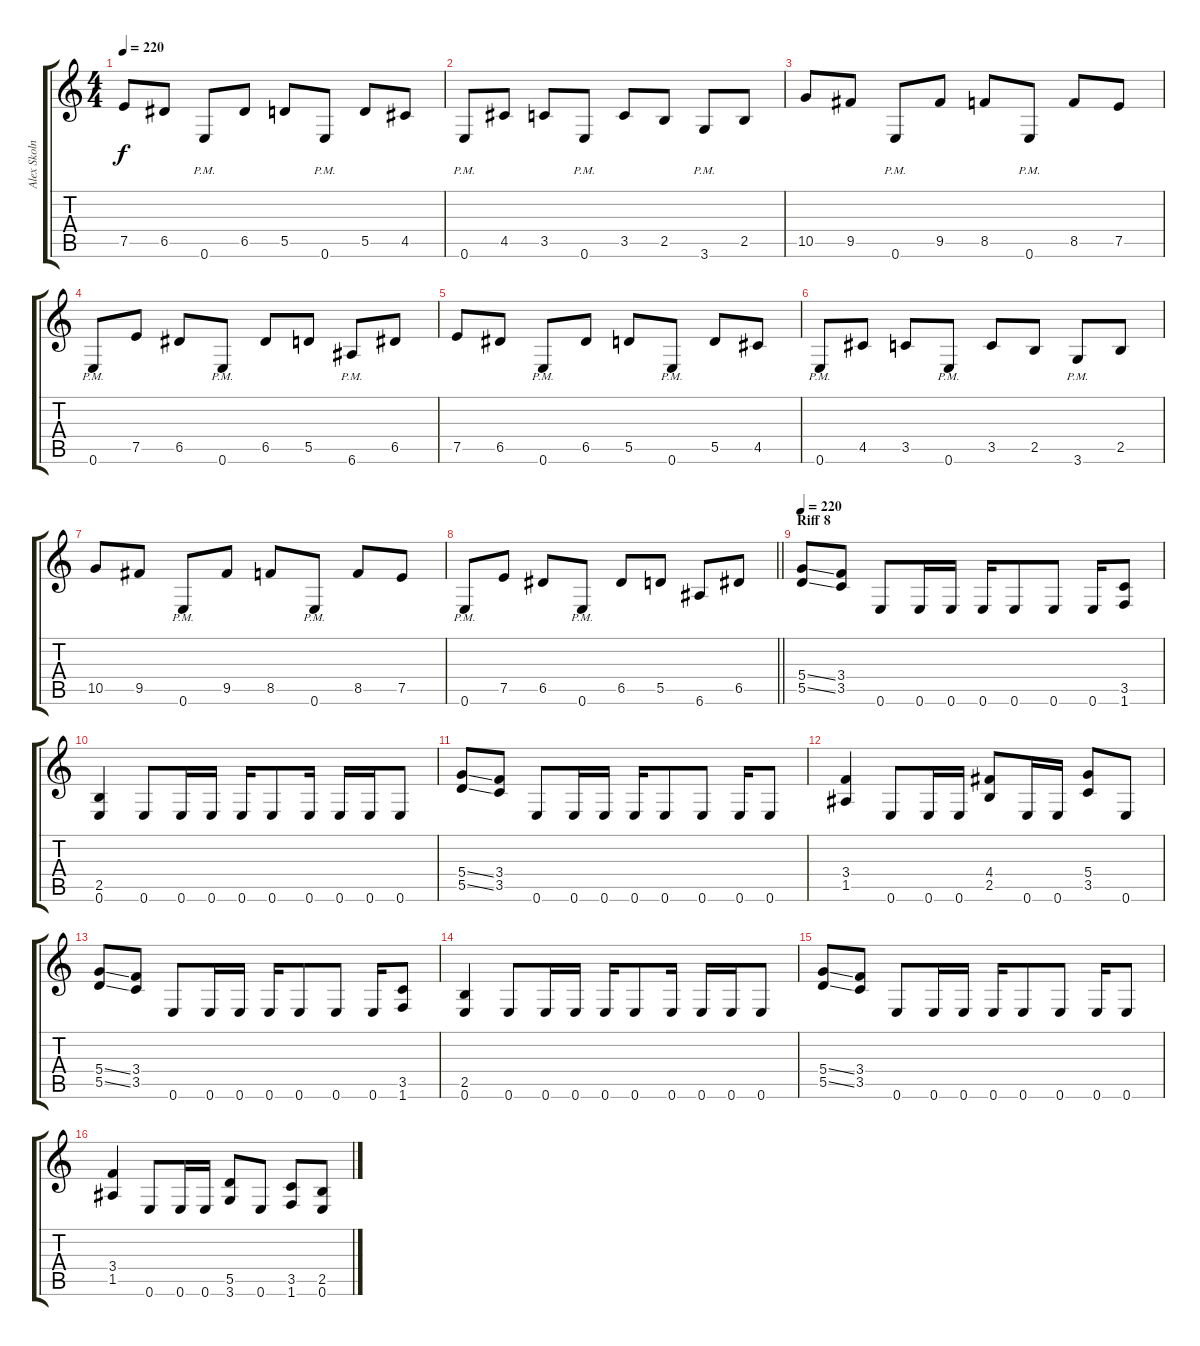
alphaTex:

\track ("Alex Skolnick (Lead Gutar)" "Alex Skoln") {instrument distortionguitar}
\staff {score tabs}
\tuning (E4 B3 G3 D3 A2 E2) {hide}
\ts (4 4)
\tempo 220
\clef g2
\ks c
7.5.8{dy f} 6.5.8 0.6{pm}.8 6.5.8 5.5.8 0.6{pm}.8 5.5.8 4.5.8 |
0.6{pm}.8 4.5.8 3.5.8 0.6{pm}.8 3.5.8 2.5.8 3.6{pm}.8 2.5.8 |
10.5.8 9.5.8 0.6{pm}.8 9.5.8 8.5.8 0.6{pm}.8 8.5.8 7.5.8 |
0.6{pm}.8 7.5.8 6.5.8 0.6{pm}.8 6.5.8 5.5.8 6.6{pm}.8 6.5.8 |
7.5.8 6.5.8 0.6{pm}.8 6.5.8 5.5.8 0.6{pm}.8 5.5.8 4.5.8 |
0.6{pm}.8 4.5.8 3.5.8 0.6{pm}.8 3.5.8 2.5.8 3.6{pm}.8 2.5.8 |
10.5.8 9.5.8 0.6{pm}.8 9.5.8 8.5.8 0.6{pm}.8 8.5.8 7.5.8 |
\barLineRight lightlight
0.6{pm}.8 7.5.8 6.5.8 0.6{pm}.8 6.5.8 5.5.8 6.6.8 6.5.8 |
\section ("" "Riff 8")
\tempo 220
(5.4{ss} 5.5{ss}).8 (3.4 3.5).8 0.6.8 0.6.16 0.6.16 0.6.16 0.6.8 0.6.8 0.6.16 (3.5 1.6).8 |
(2.5 0.6).4 0.6.8 0.6.16 0.6.16 0.6.16 0.6.8 0.6.16 0.6.16 0.6.16 0.6.8 |
(5.4{ss} 5.5{ss}).8 (3.4 3.5).8 0.6.8 0.6.16 0.6.16 0.6.16 0.6.8 0.6.8 0.6.16 0.6.8 |
(3.4 1.5).4 0.6.8 0.6.16 0.6.16 (4.4 2.5).8 0.6.16 0.6.16 (5.4 3.5).8 0.6.8 |
(5.4{ss} 5.5{ss}).8 (3.4 3.5).8 0.6.8 0.6.16 0.6.16 0.6.16 0.6.8 0.6.8 0.6.16 (3.5 1.6).8 |
(2.5 0.6).4 0.6.8 0.6.16 0.6.16 0.6.16 0.6.8 0.6.16 0.6.16 0.6.16 0.6.8 |
(5.4{ss} 5.5{ss}).8 (3.4 3.5).8 0.6.8 0.6.16 0.6.16 0.6.16 0.6.8 0.6.8 0.6.16 0.6.8 |
(3.4 1.5).4 0.6.8 0.6.16 0.6.16 (5.5 3.6).8 0.6.8 (3.5 1.6).8 (2.5 0.6).8
